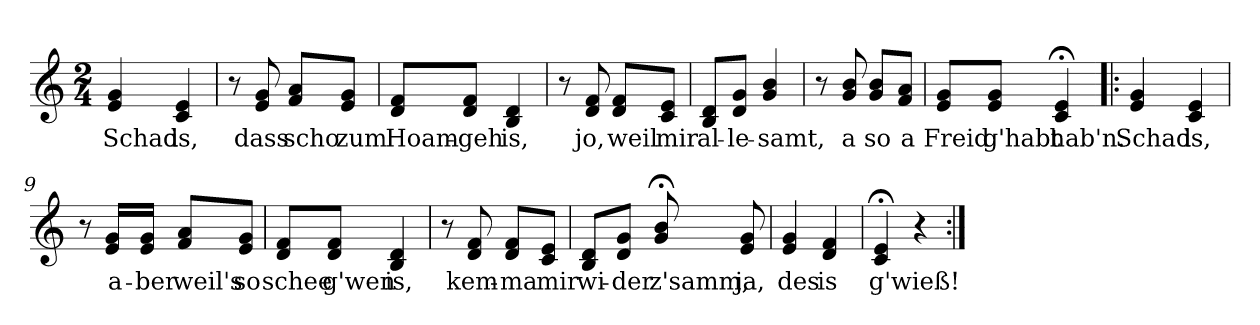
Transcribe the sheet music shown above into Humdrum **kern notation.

**kern	**text
*part1	*part1
*staff1	*staff1
!!LO:PB:g=z
*clefG2	*
*k[]	*
*C:	*
*M2/4	*
=1	=1
!	!LO:LY:b:color=#000000
4ei/ 4gi	Schad
!	!LO:LY:b:color=#000000
4ci/ 4ei	is,
=2	=2
8r	.
!	!LO:LY:b:color=#000000
8ei/ 8gi	dass
!	!LO:LY:b:color=#000000
8fi/ 8aiL	scho
!	!LO:LY:b:color=#000000
8ei/ 8giJ	zum
=3	=3
!	!LO:LY:b:color=#000000
8di/ 8fiL	Hoam-
!	!LO:LY:b:color=#000000
8di/ 8fiJ	-geh
!	!LO:LY:b:color=#000000
4Bi/ 4di	is,
=4	=4
8r	.
!	!LO:LY:b:color=#000000
8di/ 8fi	jo,
!	!LO:LY:b:color=#000000
8di/ 8fiL	weil
!	!LO:LY:b:color=#000000
8ci/ 8eiJ	mir
=5	=5
!	!LO:LY:b:color=#000000
8Bi/ 8diL	al-
!	!LO:LY:b:color=#000000
8di/ 8giJ	-le-
!	!LO:LY:b:color=#000000
4gi/ 4bi	-samt,
=6	=6
8r	.
!	!LO:LY:b:color=#000000
8gi/ 8bi	a
!	!LO:LY:b:color=#000000
8gi/ 8biL	so
!	!LO:LY:b:color=#000000
8fi/ 8aiJ	a
!!LO:LB:g=z
=7	=7
!	!LO:LY:b:color=#000000
8ei/ 8giL	Freid
!	!LO:LY:b:color=#000000
8ei/ 8giJ	g'habt
!	!LO:LY:b:color=#000000
4ci/; 4ei;	hab'n.
=8!|:	=8!|:
!	!LO:LY:b:color=#000000
4ei/ 4gi	Schad
!	!LO:LY:b:color=#000000
4ci/ 4ei	is,
=9	=9
8r	.
!	!LO:LY:b:color=#000000
16ei/ 16giLL	a-
!	!LO:LY:b:color=#000000
16ei/ 16giJJ	-ber
!	!LO:LY:b:color=#000000
8fi/ 8aiL	weil's
!	!LO:LY:b:color=#000000
8ei/ 8giJ	so
=10	=10
!	!LO:LY:b:color=#000000
8di/ 8fiL	schee
!	!LO:LY:b:color=#000000
8di/ 8fiJ	g'wen
!	!LO:LY:b:color=#000000
4Bi/ 4di	is,
!!LO:LB:g=z
=11	=11
8r	.
!	!LO:LY:b:color=#000000
8di/ 8fi	kem-
!	!LO:LY:b:color=#000000
8di/ 8fiL	-ma
!	!LO:LY:b:color=#000000
8ci/ 8eiJ	mir
=12	=12
!	!LO:LY:b:color=#000000
8Bi/Z 8diZL	wi-
!	!LO:LY:b:color=#000000
8di/ 8giJ	-der
!	!LO:LY:b:color=#000000
8gi/; 8bi;	z'samm,
!	!LO:LY:b:color=#000000
8ei/ 8gi	ja,
=13	=13
!	!LO:LY:b:color=#000000
4ei/ 4gi	des
!	!LO:LY:b:color=#000000
4di/ 4fi	is
=14	=14
!	!LO:LY:b:color=#000000
4ci/; 4ei;	g'wieß!
4r	.
=:|!	=:|!
*-	*-
